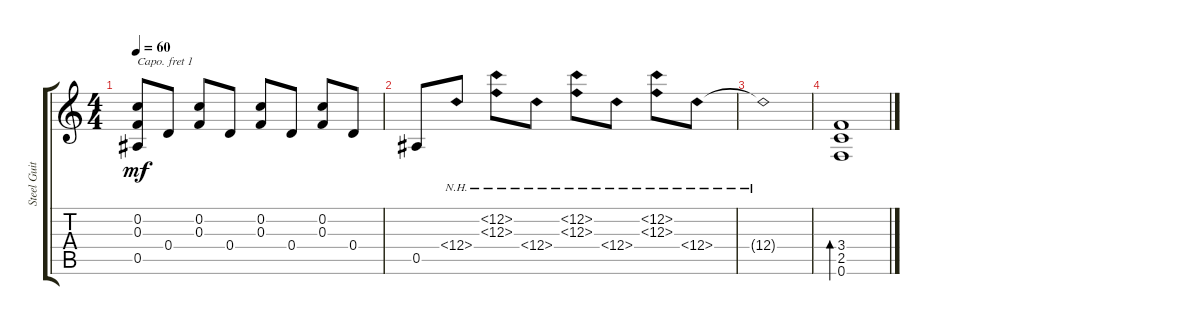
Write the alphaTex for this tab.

\track ("Steel Guitar" "Steel Guit") {instrument acousticguitarsteel}
\staff {score tabs}
\capo 1
\tuning (E4 B3 E3 Db3 A2 E2) {hide}
\ts (4 4)
\tempo 60
\clef g2
\ks c
(0.2 0.3 0.5).8{dy mf} 0.4.8 (0.2 0.3).8 0.4.8 (0.2 0.3).8 0.4.8 (0.2 0.3).8 0.4.8 |
0.5.8 12.4{nh}.8 (12.2{nh} 12.3{nh}).8 12.4{nh}.8 (12.2{nh} 12.3{nh}).8 12.4{nh}.8 (12.2{nh} 12.3{nh}).8 12.4{nh}.8 |
12.4{nh t}.1 |
(3.4 2.5 0.6).1{bd 120}
